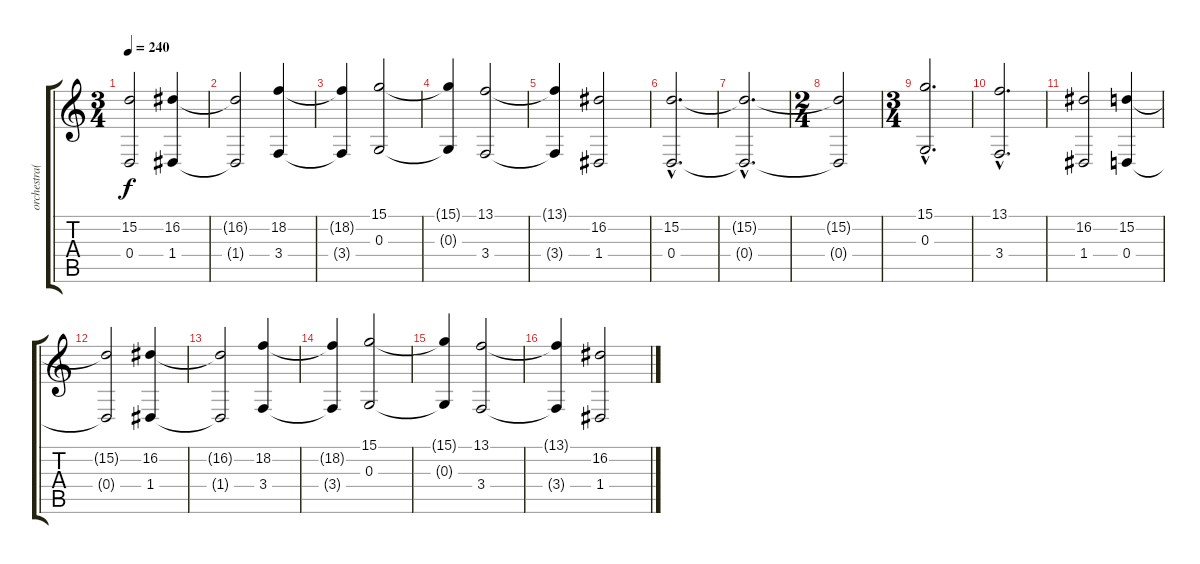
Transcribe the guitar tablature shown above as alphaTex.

\track ("orchestra(alex stariopoli)" "orchestra(") {instrument stringensemble1}
\staff {score tabs}
\tuning (E4 B3 G3 D3 A2 E2) {hide}
\ts (3 4)
\tempo 240
\clef g2
\ks c
(15.2{t} 0.4{t}).2{dy f} (16.2 1.4).4 |
(16.2{t} 1.4{t}).2 (18.2 3.4).4 |
(18.2{t} 3.4{t}).4 (15.1 0.3).2 |
(15.1{t} 0.3{t}).4 (13.1 3.4).2 |
(13.1{t} 3.4{t}).4 (16.2 1.4).2 |
(15.2{hac} 0.4{hac}).2{d} |
(15.2{hac t} 0.4{hac t}).2{d} |
\ts (2 4)
(15.2{t} 0.4{t}).2 |
\ts (3 4)
(15.1{hac} 0.3{hac}).2{d} |
(13.1{hac} 3.4{hac}).2{d} |
(16.2 1.4).2 (15.2 0.4).4 |
(15.2{t} 0.4{t}).2 (16.2 1.4).4 |
(16.2{t} 1.4{t}).2 (18.2 3.4).4 |
(18.2{t} 3.4{t}).4 (15.1 0.3).2 |
(15.1{t} 0.3{t}).4 (13.1 3.4).2 |
(13.1{t} 3.4{t}).4 (16.2 1.4).2
